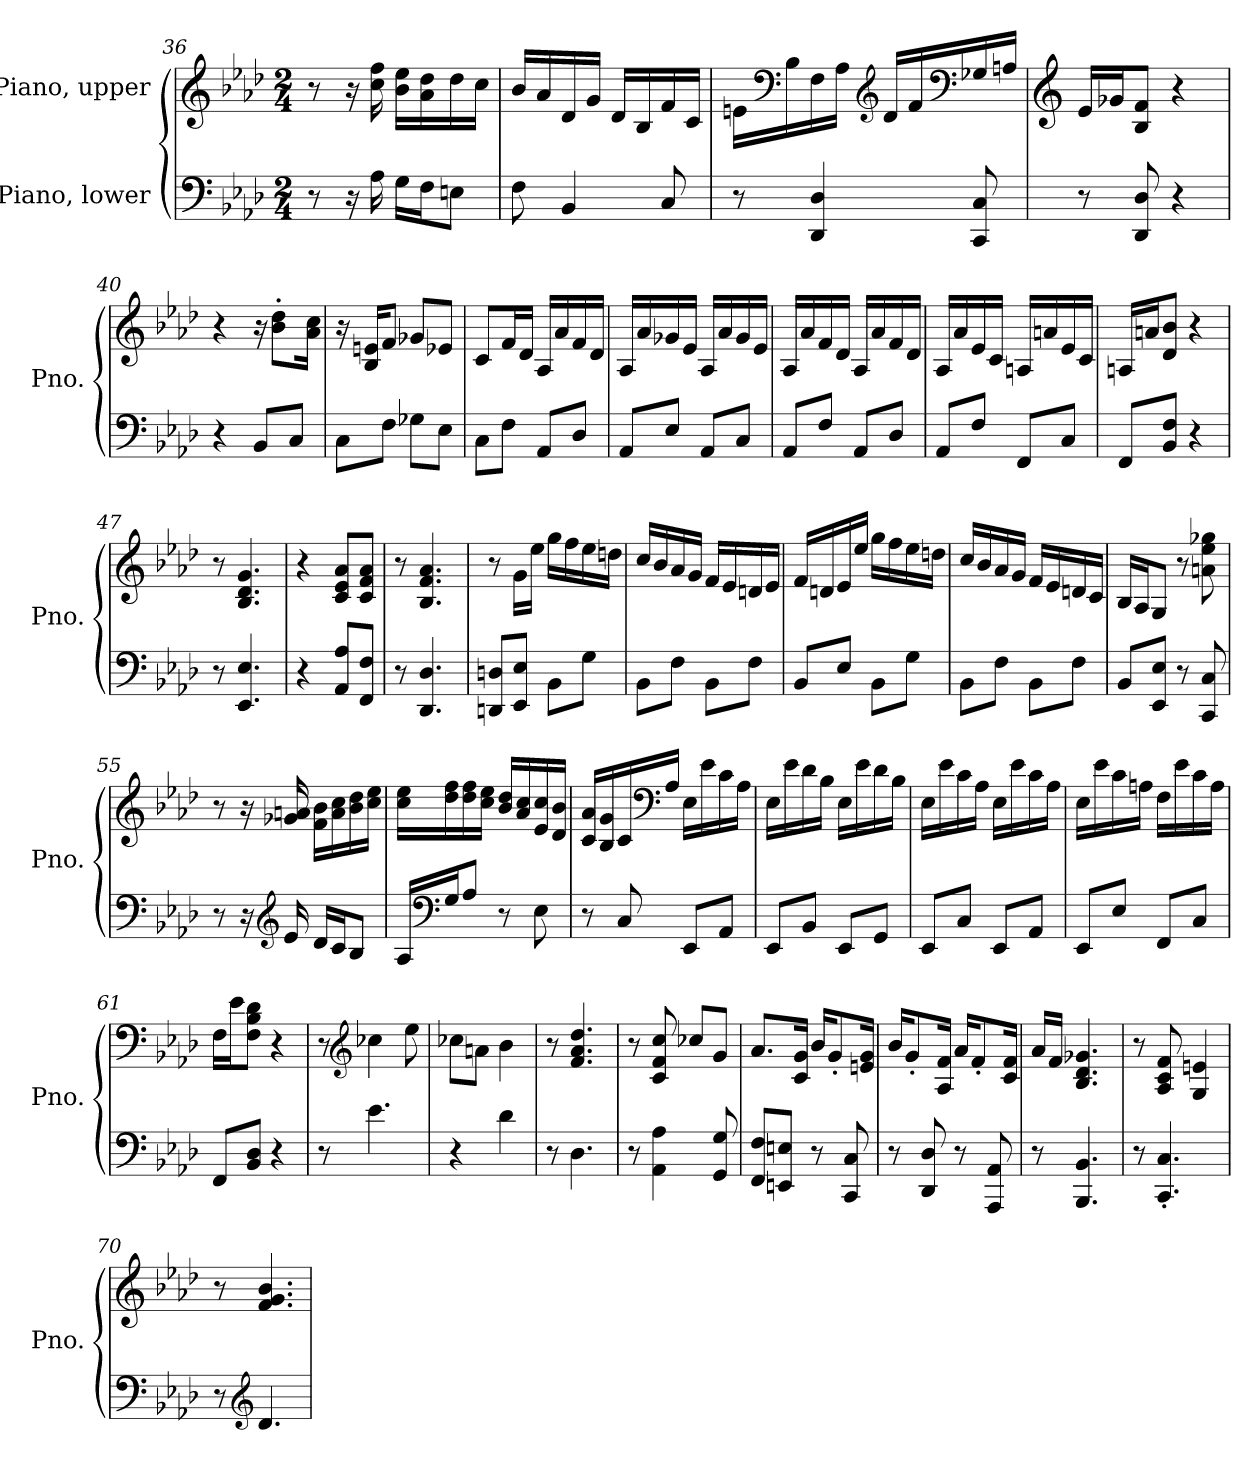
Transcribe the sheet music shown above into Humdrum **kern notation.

**kern	**kern
*part2	*part1
*staff2	*staff1
*I"Piano, lower	*I"Piano, upper
*I'Pno.	*I'Pno.
!!LO:LB:g=z
*clefF4	*clefG2
*k[b-e-a-d-]	*k[b-e-a-d-]
*M2/4	*M2/4
=36	=36
8r	8r
16r	16r
16A-\	16cc\ 16ff\
16G\LL	16b-\ 16ee-\LL
16F\J	16a-\ 16dd-\
8En\J	16dd-\
.	16cc\JJ
=37	=37
8F\	16b-/LL
.	16a-/
4BB-/	16d-/
.	16g/JJ
.	16d-/LL
.	16B-/
8C/	16f/
.	16c/JJ
=38	=38
8r	16en\LL
*	*clefF4
.	16B-\
4DD-/ 4D-/	16F\
.	16A-\JJ
*	*clefG2
.	16d-/LL
.	16f/
*	*clefF4
8CC/ 8C/	16G-X/
.	16An/JJ
=39	=39
*	*clefG2
8r	16e-/LL
.	16g-X/J
8DD-/ 8D-/	8B-/ 8f/J
4r	4r
!!LO:LB:g=z
=40	=40
4r	4r
8BB-/L	16r
.	8b-\' 8dd-\'L
8C/J	.
.	16a-\ 16cc\Jk
=41	=41
8C\L	16r
.	16B-/ 16en/KL
8F\J	8f/J
8G-X\L	8g-X/L
8E-\J	8e-X/J
=42	=42
8C\L	8c/L
8F\J	16f/L
.	16d-/JJ
8AA-/L	16A-/LL
.	16a-/
8D-/J	16f/
.	16d-/JJ
=43	=43
8AA-/L	16A-/LL
.	16a-/
8E-/J	16g-X/
.	16e-/JJ
8AA-/L	16A-/LL
.	16a-/
8C/J	16g-/
.	16e-/JJ
=44	=44
8AA-/L	16A-/LL
.	16a-/
8F/J	16f/
.	16d-/JJ
8AA-/L	16A-/LL
.	16a-/
8D-/J	16f/
.	16d-/JJ
!!LO:LB:g=z
=45	=45
8AA-/L	16A-/LL
.	16a-/
8F/J	16e-/
.	16c/JJ
8FF/L	16An/LL
.	16an/
8C/J	16e-/
.	16c/JJ
=46	=46
8FF/L	16An/LL
.	16an/J
8BB-/ 8F/J	8d-/ 8b-/J
4r	4r
=47	=47
8r	8r
4.EE-/ 4.E-/	4.B-/ 4.d-/ 4.g/
=48	=48
4r	4r
8AA-/ 8A-/L	8c/ 8e-/ 8a-/L
8FF/ 8F/J	8c/ 8f/ 8a-/J
=49	=49
8r	8r
4.DD-/ 4.D-/	4.B-/ 4.f/ 4.a-/
=50	=50
8DDn/ 8Dn/L	8r
8EE-/ 8E-/J	16g\LL
.	16ee-\JJ
8BB-\L	16gg\LL
.	16ff\
8G\J	16ee-\
.	16ddn\JJ
!!LO:LB:g=z
=51	=51
8BB-\L	16cc/LL
.	16b-/
8F\J	16a-/
.	16g/JJ
8BB-\L	16f/LL
.	16e-/
8F\J	16dn/
.	16e-/JJ
=52	=52
8BB-/L	16f/LL
.	16dn/
8E-/J	16e-/
.	16ee-/JJ
8BB-\L	16gg\LL
.	16ff\
8G\J	16ee-\
.	16ddn\JJ
=53	=53
8BB-\L	16cc/LL
.	16b-/
8F\J	16a-/
.	16g/JJ
8BB-\L	16f/LL
.	16e-/
8F\J	16dn/
.	16c/JJ
=54	=54
8BB-/L	16B-/LL
.	16A-/J
8EE-/ 8E-/J	8G/J
8r	8r
8CC/ 8C/	8an\ 8ee-\ 8gg-X\
!!LO:LB:g=z
=55	=55
8r	8r
16r	16r
*clefG2	*
16e-/	16g-X/ 16an/
16d-/LL	16f\ 16b-\LL
16c/J	16a\ 16cc\
8B-/J	16b-\ 16dd-\
.	16cc\ 16ee-\JJ
=56	=56
16A-/LL	16cc\ 16ee-\LL
*clefF4	*
16G/J	16dd-\ 16ff\
8A-/J	16dd-\ 16ff\
.	16cc\ 16ee-\JJ
8r	16b-/ 16dd-/LL
.	16a-/ 16cc/
8E-\	16e-/ 16cc/
.	16d-/ 16b-/JJ
=57	=57
8r	16c/ 16a-/LL
.	16B-/ 16g/
8C/	16c/
*	*clefF4
.	16A-/JJ
8EE-/L	16E-\LL
.	16e-\
8AA-/J	16c\
.	16A-\JJ
=58	=58
8EE-/L	16E-\LL
.	16e-\
8BB-/J	16d-\
.	16B-\JJ
8EE-/L	16E-\LL
.	16e-\
8GG/J	16d-\
.	16B-\JJ
!!LO:PB:g=z
=59	=59
8EE-/L	16E-\LL
.	16e-\
8C/J	16c\
.	16A-\JJ
8EE-/L	16E-\LL
.	16e-\
8AA-/J	16c\
.	16A-\JJ
=60	=60
8EE-/L	16E-\LL
.	16e-\
8E-/J	16c\
.	16An\JJ
8FF/L	16F\LL
.	16e-\
8C/J	16c\
.	16A\JJ
=61	=61
8FF/L	16F\LL
.	16e-\J
8BB-/ 8D-/J	8F\ 8B-\ 8d-\J
4r	4r
=62	=62
8r	8r
*	*clefG2
4.e-\	4cc-X\
.	8ee-\
=63	=63
4r	8cc-X\L
.	8an\J
4d-\	4b-\
=64	=64
8r	8r
4.D-\	4.f/ 4.a-/ 4.dd-/
!!LO:LB:g=z
=65	=65
8r	8r
4AA-\ 4A-\	8c/ 8f/ 8cc/
.	8cc-X/L
8GG/ 8G/	8g/J
=66	=66
8FF/ 8F/L	8.a-/L
8EEn/ 8En/J	.
.	16c/ 16g/Jk
8r	16b-/KL
.	8g'/
8CC/ 8C/	.
.	16en/ 16g/Jk
=67	=67
8r	16b-/KL
.	8g'/
8DD-/ 8D-/	.
.	16A-/ 16f/Jk
8r	16a-/KL
.	8f'/
8AAA-/ 8AA-/	.
.	16c/ 16f/Jk
=68	=68
8r	16a-/LL
.	16f/JJ
4.BBB-/ 4.BB-/	4.B-/ 4.d-/ 4.g-X/
=69	=69
8r	8r
4.CC/' 4.C/'	8A-/ 8c/ 8f/
.	4G/ 4en/
=70	=70
8r	8r
*clefG2	*
4.d-/	4.f/ 4.g/ 4.b-/
=	=
*-	*-
